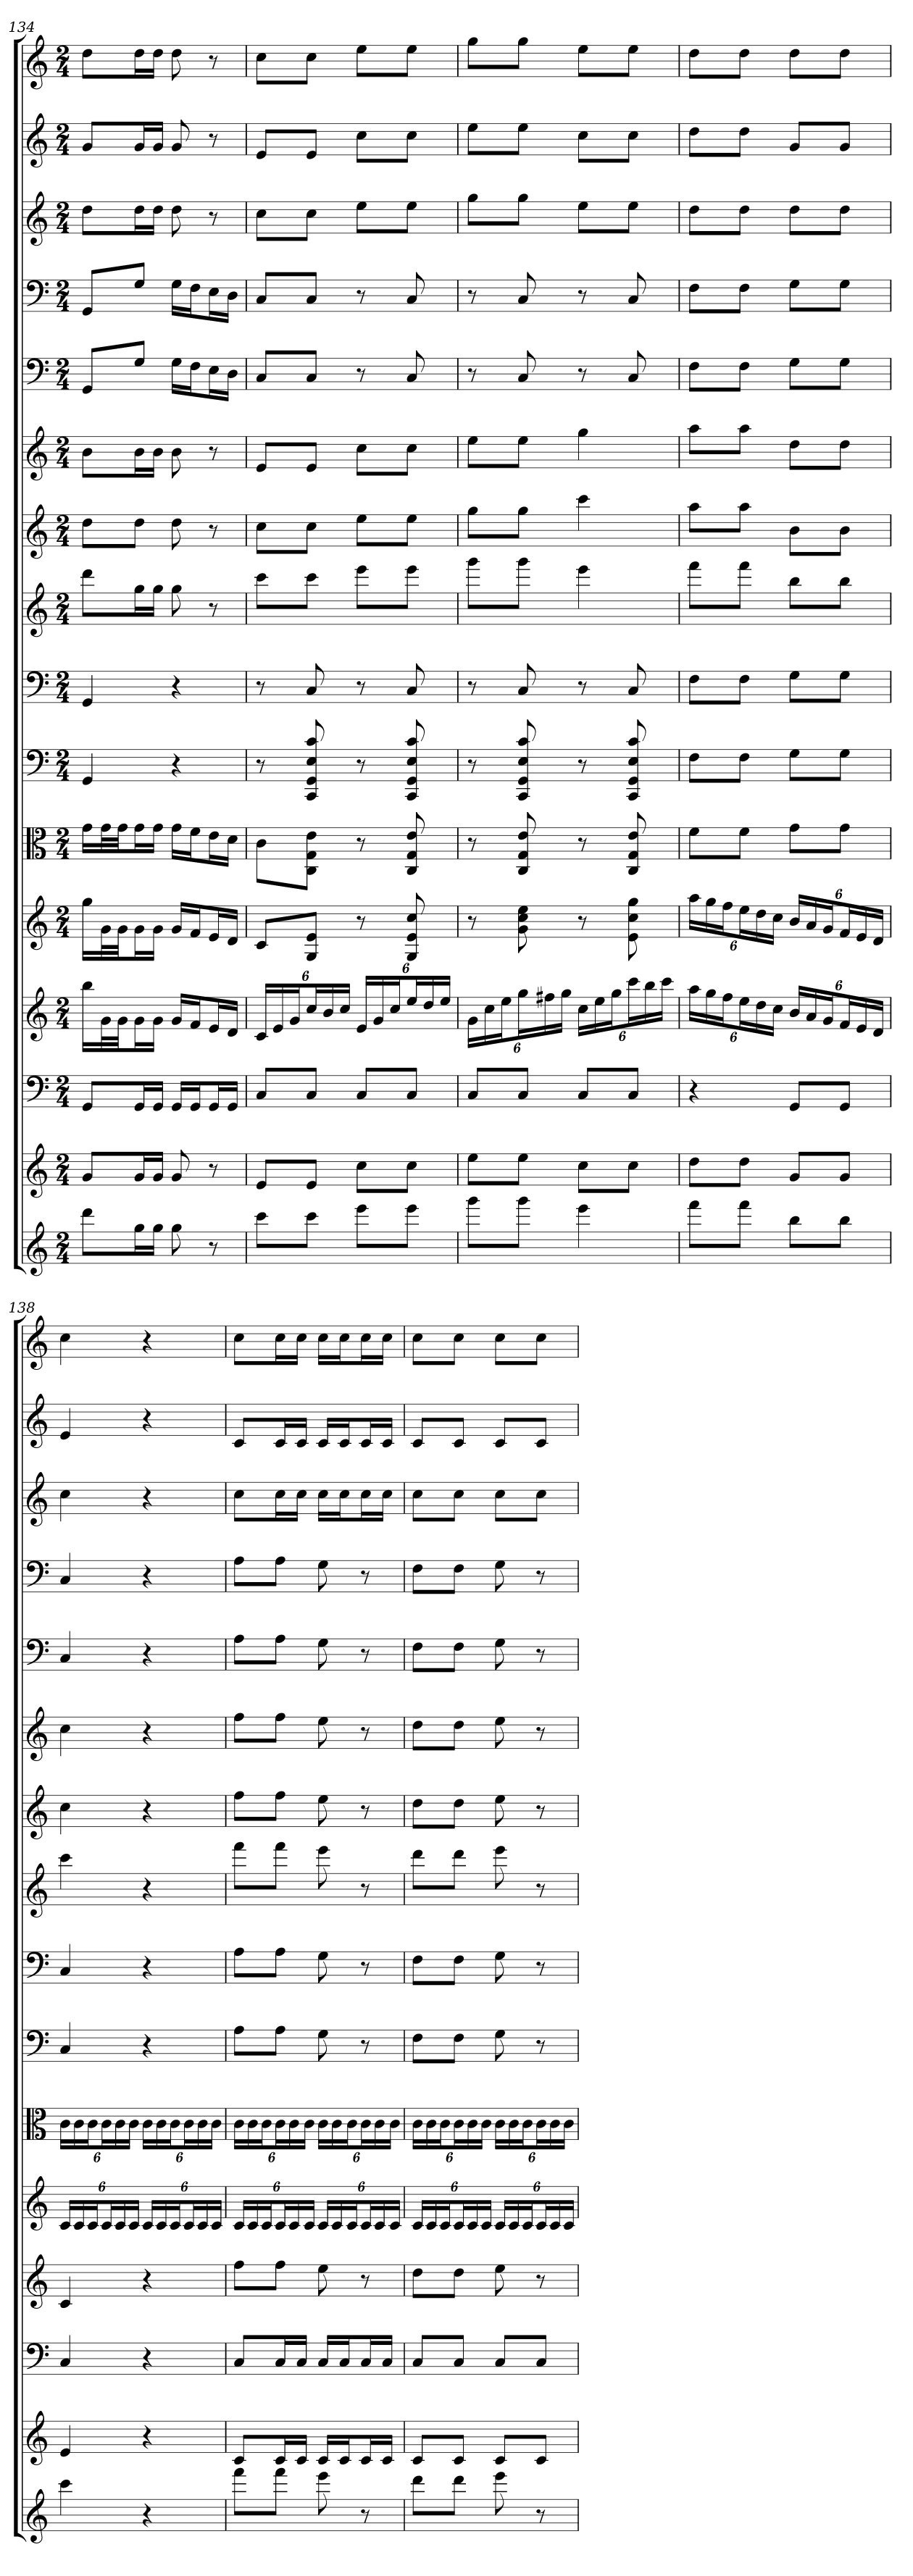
**kern	**kern	**kern	**kern	**kern	**kern	**kern	**kern	**kern	**kern	**kern	**kern	**kern	**kern	**kern	**kern
*part16	*part15	*part14	*part13	*part12	*part11	*part10	*part9	*part8	*part7	*part6	*part5	*part4	*part3	*part2	*part1
*staff16	*staff15	*staff14	*staff13	*staff12	*staff11	*staff10	*staff9	*staff8	*staff7	*staff6	*staff5	*staff4	*staff3	*staff2	*staff1
*	*	*clefF4	*	*	*clefC3	*clefF4	*clefF4	*	*	*	*clefF4	*clefF4	*	*	*
*k[]	*k[]	*k[]	*k[]	*k[]	*k[]	*k[]	*k[]	*k[]	*k[]	*k[]	*k[]	*k[]	*k[]	*k[]	*k[]
*C:	*C:	*C:	*C:	*C:	*C:	*C:	*C:	*C:	*C:	*C:	*C:	*C:	*C:	*C:	*C:
*M2/4	*M2/4	*M2/4	*M2/4	*M2/4	*M2/4	*M2/4	*M2/4	*M2/4	*M2/4	*M2/4	*M2/4	*M2/4	*M2/4	*M2/4	*M2/4
=134	=134	=134	=134	=134	=134	=134	=134	=134	=134	=134	=134	=134	=134	=134	=134
8dddL	8gL	8GG/L	16bbLL	16ggLL	16g\LL	4GG	4GG	8dddL	8ddL	8bL	8GG/L	8GG/L	8ddL	8gL	8ddL
.	.	.	32gL	32gL	32g\L	.	.	.	.	.	.	.	.	.	.
.	.	.	32gJJ	32gJJ	32g\JJ	.	.	.	.	.	.	.	.	.	.
16ggL	16gL	16GG/L	16gL	16gL	16g\L	.	.	16ggL	8ddJ	16bL	8G/J	8G/J	16ddL	16gL	16ddL
16ggJJ	16gJJ	16GG/JJ	16gJJ	16gJJ	16g\JJ	.	.	16ggJJ	.	16bJJ	.	.	16ddJJ	16gJJ	16ddJJ
8gg	8g	16GG/LL	16gLL	16gLL	16g\LL	4r	4r	8gg	8dd	8b	16G\LL	16G\LL	8dd	8g	8dd
.	.	16GG/J	16fJ	16fJ	16f\J	.	.	.	.	.	16F\J	16F\J	.	.	.
8r	8r	16GG/L	16eL	16eL	16e\L	.	.	8r	8r	8r	16E\L	16E\L	8r	8r	8r
.	.	16GG/JJ	16dJJ	16dJJ	16d\JJ	.	.	.	.	.	16D\JJ	16D\JJ	.	.	.
=135	=135	=135	=135	=135	=135	=135	=135	=135	=135	=135	=135	=135	=135	=135	=135
8cccL	8eL	8C/L	24cLL	8cL	8c\L	8r	8r	8cccL	8ccL	8eL	8C/L	8C/L	8ccL	8eL	8ccL
.	.	.	24e	.	.	.	.	.	.	.	.	.	.	.	.
.	.	.	24gJ	.	.	.	.	.	.	.	.	.	.	.	.
8cccJ	8eJ	8C/J	24ccL	8G 8eJ	8C\ 8G\ 8e\J	8CC 8GG 8E 8c	8C	8cccJ	8ccJ	8eJ	8C/J	8C/J	8ccJ	8eJ	8ccJ
.	.	.	24b	.	.	.	.	.	.	.	.	.	.	.	.
.	.	.	24ccJJ	.	.	.	.	.	.	.	.	.	.	.	.
8eeeL	8ccL	8C/L	24eLL	8r	8r	8r	8r	8eeeL	8eeL	8ccL	8r	8r	8eeL	8ccL	8eeL
.	.	.	24g	.	.	.	.	.	.	.	.	.	.	.	.
.	.	.	24ccJ	.	.	.	.	.	.	.	.	.	.	.	.
8eeeJ	8ccJ	8C/J	24eeL	8G 8e 8cc	8C 8G 8e	8CC 8GG 8E 8c	8C	8eeeJ	8eeJ	8ccJ	8C	8C	8eeJ	8ccJ	8eeJ
.	.	.	24dd	.	.	.	.	.	.	.	.	.	.	.	.
.	.	.	24eeJJ	.	.	.	.	.	.	.	.	.	.	.	.
=136	=136	=136	=136	=136	=136	=136	=136	=136	=136	=136	=136	=136	=136	=136	=136
8gggL	8eeL	8C/L	24gLL	8r	8r	8r	8r	8gggL	8ggL	8eeL	8r	8r	8ggL	8eeL	8ggL
.	.	.	24cc	.	.	.	.	.	.	.	.	.	.	.	.
.	.	.	24eeJ	.	.	.	.	.	.	.	.	.	.	.	.
8gggJ	8eeJ	8C/J	24ggL	8g 8cc 8ee	8C 8G 8e	8CC 8GG 8E 8c	8C	8gggJ	8ggJ	8eeJ	8C	8C	8ggJ	8eeJ	8ggJ
.	.	.	24ff#X	.	.	.	.	.	.	.	.	.	.	.	.
.	.	.	24ggJJ	.	.	.	.	.	.	.	.	.	.	.	.
4eee	8ccL	8C/L	24ccLL	8r	8r	8r	8r	4eee	4ccc	4gg	8r	8r	8eeL	8ccL	8eeL
.	.	.	24ee	.	.	.	.	.	.	.	.	.	.	.	.
.	.	.	24ggJ	.	.	.	.	.	.	.	.	.	.	.	.
.	8ccJ	8C/J	24cccL	8e 8cc 8gg	8C 8G 8e	8CC 8GG 8E 8c	8C	.	.	.	8C	8C	8eeJ	8ccJ	8eeJ
.	.	.	24bb	.	.	.	.	.	.	.	.	.	.	.	.
.	.	.	24cccJJ	.	.	.	.	.	.	.	.	.	.	.	.
=137	=137	=137	=137	=137	=137	=137	=137	=137	=137	=137	=137	=137	=137	=137	=137
8fffL	8ddL	4r	24aaLL	24aaLL	8f\L	8F\L	8F\L	8fffL	8aaL	8aaL	8F\L	8F\L	8ddL	8ddL	8ddL
.	.	.	24gg	24gg	.	.	.	.	.	.	.	.	.	.	.
.	.	.	24ffJ	24ffJ	.	.	.	.	.	.	.	.	.	.	.
8fffJ	8ddJ	.	24eeL	24eeL	8f\J	8F\J	8F\J	8fffJ	8aaJ	8aaJ	8F\J	8F\J	8ddJ	8ddJ	8ddJ
.	.	.	24dd	24dd	.	.	.	.	.	.	.	.	.	.	.
.	.	.	24ccJJ	24ccJJ	.	.	.	.	.	.	.	.	.	.	.
8bbL	8gL	8GG/L	24bLL	24bLL	8g\L	8G\L	8G\L	8bbL	8bL	8ddL	8G\L	8G\L	8ddL	8gL	8ddL
.	.	.	24a	24a	.	.	.	.	.	.	.	.	.	.	.
.	.	.	24gJ	24gJ	.	.	.	.	.	.	.	.	.	.	.
8bbJ	8gJ	8GG/J	24fL	24fL	8g\J	8G\J	8G\J	8bbJ	8bJ	8ddJ	8G\J	8G\J	8ddJ	8gJ	8ddJ
.	.	.	24e	24e	.	.	.	.	.	.	.	.	.	.	.
.	.	.	24dJJ	24dJJ	.	.	.	.	.	.	.	.	.	.	.
=138	=138	=138	=138	=138	=138	=138	=138	=138	=138	=138	=138	=138	=138	=138	=138
4ccc	4e	4C	4c	24cLL	24c\LL	4C	4C	4ccc	4cc	4cc	4C	4C	4cc	4e	4cc
.	.	.	.	24c	24c\	.	.	.	.	.	.	.	.	.	.
.	.	.	.	24cJ	24c\J	.	.	.	.	.	.	.	.	.	.
.	.	.	.	24cL	24c\L	.	.	.	.	.	.	.	.	.	.
.	.	.	.	24c	24c\	.	.	.	.	.	.	.	.	.	.
.	.	.	.	24cJJ	24c\JJ	.	.	.	.	.	.	.	.	.	.
4r	4r	4r	4r	24cLL	24c\LL	4r	4r	4r	4r	4r	4r	4r	4r	4r	4r
.	.	.	.	24c	24c\	.	.	.	.	.	.	.	.	.	.
.	.	.	.	24cJ	24c\J	.	.	.	.	.	.	.	.	.	.
.	.	.	.	24cL	24c\L	.	.	.	.	.	.	.	.	.	.
.	.	.	.	24c	24c\	.	.	.	.	.	.	.	.	.	.
.	.	.	.	24cJJ	24c\JJ	.	.	.	.	.	.	.	.	.	.
=139	=139	=139	=139	=139	=139	=139	=139	=139	=139	=139	=139	=139	=139	=139	=139
8fffL	8cL	8C/L	8ffL	24cLL	24c\LL	8A\L	8A\L	8fffL	8ffL	8ffL	8A\L	8A\L	8ccL	8cL	8ccL
.	.	.	.	24c	24c\	.	.	.	.	.	.	.	.	.	.
.	.	.	.	24cJ	24c\J	.	.	.	.	.	.	.	.	.	.
8fffJ	16cL	16C/L	8ffJ	24cL	24c\L	8A\J	8A\J	8fffJ	8ffJ	8ffJ	8A\J	8A\J	16ccL	16cL	16ccL
.	.	.	.	24c	24c\	.	.	.	.	.	.	.	.	.	.
.	16cJJ	16C/JJ	.	.	.	.	.	.	.	.	.	.	16ccJJ	16cJJ	16ccJJ
.	.	.	.	24cJJ	24c\JJ	.	.	.	.	.	.	.	.	.	.
8eee	16cLL	16C/LL	8ee	24cLL	24c\LL	8G	8G	8eee	8ee	8ee	8G	8G	16ccLL	16cLL	16ccLL
.	.	.	.	24c	24c\	.	.	.	.	.	.	.	.	.	.
.	16cJ	16C/J	.	.	.	.	.	.	.	.	.	.	16ccJ	16cJ	16ccJ
.	.	.	.	24cJ	24c\J	.	.	.	.	.	.	.	.	.	.
8r	16cL	16C/L	8r	24cL	24c\L	8r	8r	8r	8r	8r	8r	8r	16ccL	16cL	16ccL
.	.	.	.	24c	24c\	.	.	.	.	.	.	.	.	.	.
.	16cJJ	16C/JJ	.	.	.	.	.	.	.	.	.	.	16ccJJ	16cJJ	16ccJJ
.	.	.	.	24cJJ	24c\JJ	.	.	.	.	.	.	.	.	.	.
=140	=140	=140	=140	=140	=140	=140	=140	=140	=140	=140	=140	=140	=140	=140	=140
8dddL	8cL	8C/L	8ddL	24cLL	24c\LL	8F\L	8F\L	8dddL	8ddL	8ddL	8F\L	8F\L	8ccL	8cL	8ccL
.	.	.	.	24c	24c\	.	.	.	.	.	.	.	.	.	.
.	.	.	.	24cJ	24c\J	.	.	.	.	.	.	.	.	.	.
8dddJ	8cJ	8C/J	8ddJ	24cL	24c\L	8F\J	8F\J	8dddJ	8ddJ	8ddJ	8F\J	8F\J	8ccJ	8cJ	8ccJ
.	.	.	.	24c	24c\	.	.	.	.	.	.	.	.	.	.
.	.	.	.	24cJJ	24c\JJ	.	.	.	.	.	.	.	.	.	.
8eee	8cL	8C/L	8ee	24cLL	24c\LL	8G	8G	8eee	8ee	8ee	8G	8G	8ccL	8cL	8ccL
.	.	.	.	24c	24c\	.	.	.	.	.	.	.	.	.	.
.	.	.	.	24cJ	24c\J	.	.	.	.	.	.	.	.	.	.
8r	8cJ	8C/J	8r	24cL	24c\L	8r	8r	8r	8r	8r	8r	8r	8ccJ	8cJ	8ccJ
.	.	.	.	24c	24c\	.	.	.	.	.	.	.	.	.	.
.	.	.	.	24cJJ	24c\JJ	.	.	.	.	.	.	.	.	.	.
=	=	=	=	=	=	=	=	=	=	=	=	=	=	=	=
*-	*-	*-	*-	*-	*-	*-	*-	*-	*-	*-	*-	*-	*-	*-	*-
